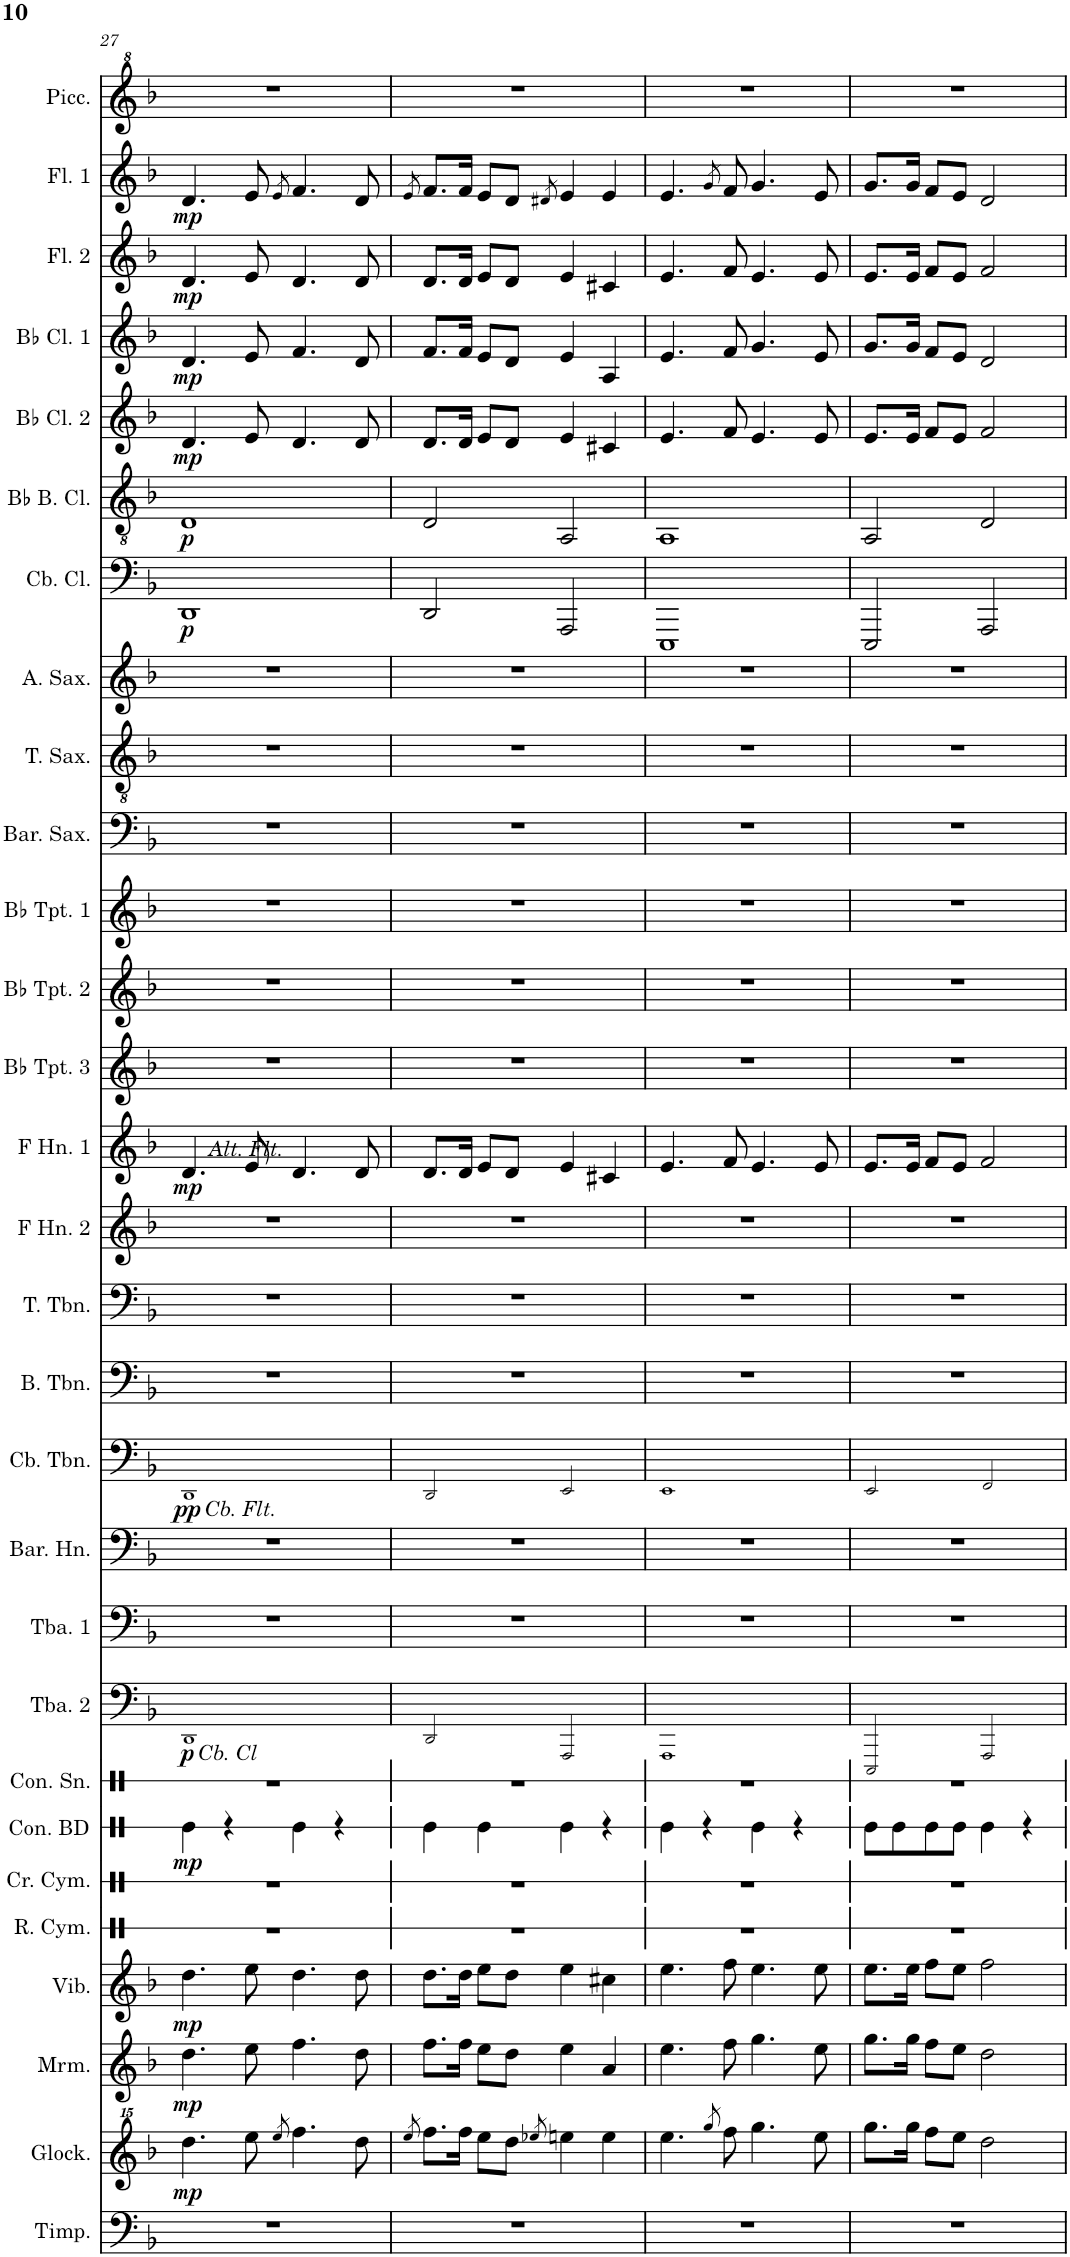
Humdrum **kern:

**kern	**kern	**dynam	**kern	**dynam	**kern	**dynam	**kern	**kern	**kern	**dynam	**kern	**kern	**dynam	**kern	**kern	**kern	**dynam	**kern	**kern	**kern	**kern	**dynam	**kern	**kern	**kern	**kern	**kern	**kern	**kern	**dynam	**kern	**dynam	**kern	**dynam	**kern	**dynam	**kern	**dynam	**kern	**dynam	**kern
*part29	*part28	*part28	*part27	*part27	*part26	*part26	*part25	*part24	*part23	*part23	*part22	*part21	*part21	*part20	*part19	*part18	*part18	*part17	*part16	*part15	*part14	*part14	*part13	*part12	*part11	*part10	*part9	*part8	*part7	*part7	*part6	*part6	*part5	*part5	*part4	*part4	*part3	*part3	*part2	*part2	*part1
*staff29	*staff28	*staff28	*staff27	*staff27	*staff26	*staff26	*staff25	*staff24	*staff23	*staff23	*staff22	*staff21	*staff21	*staff20	*staff19	*staff18	*staff18	*staff17	*staff16	*staff15	*staff14	*staff14	*staff13	*staff12	*staff11	*staff10	*staff9	*staff8	*staff7	*staff7	*staff6	*staff6	*staff5	*staff5	*staff4	*staff4	*staff3	*staff3	*staff2	*staff2	*staff1
*I"Timpani	*I"Glockenspiel	*	*I"Marimba	*	*I"Vibraphone	*	*I"Ride Cymbal	*I"Crash Cymbal	*I"Concert Bass Drum	*	*I"Concert Snare Drum	*I"Tuba 2	*	*I"Tuba 1	*I"Baritone Horn	*I"Contrabass Trombone	*	*I"Bass Trombone(Tenor 2)	*I"Tenor Trombone	*I"Horn in F 2	*I"Horn in F 1	*	*I"Bb Trumpet 3	*I"Bb Trumpet 2	*I"Bb Trumpet 1	*I"Baritone Saxophone	*I"Tenor Saxophone	*I"Alto Saxophone	*I"Contrabass Clarinet	*	*I"Bb Bass Clarinet	*	*I"Bb Clarinet 2	*	*I"Bb Clarinet 1	*	*I"Flute 2	*	*I"Flute 1	*	*I"Piccolo
*I'Timp.	*I'Glock.	*	*I'Mrm.	*	*I'Vib.	*	*I'R. Cym.	*I'Cr. Cym.	*I'Con. BD	*	*I'Con. Sn.	*I'Tba. 2	*	*I'Tba. 1	*I'Bar. Hn.	*I'Cb. Tbn.	*	*I'B. Tbn.	*I'T. Tbn.	*	*	*	*I'Bb Tpt. 3	*I'Bb Tpt. 2	*I'Bb Tpt. 1	*I'Bar. Sax.	*I'T. Sax.	*I'A. Sax.	*I'Cb. Cl.	*	*I'Bb B. Cl.	*	*I'Bb Cl. 2	*	*I'Bb Cl. 1	*	*I'Fl. 2	*	*I'Fl. 1	*	*I'Picc.
!!LO:PB:g=z
*clefF4	*clefG^^2	*	*clefG2	*	*clefG2	*	*clefX	*clefX	*clefX	*	*clefX	*clefF4	*	*clefF4	*clefF4	*clefF4	*	*clefF4	*clefF4	*clefG2	*clefG2	*	*clefG2	*clefG2	*clefG2	*clefF4	*clefGv2	*clefG2	*clefF4	*	*clefGv2	*	*clefG2	*	*clefG2	*	*clefG2	*	*clefG2	*	*clefG^2
*	*	*	*	*	*	*	*	*	*	*	*	*	*	*	*ITrd4c7	*	*	*	*	*ITrd4c7	*ITrd4c7	*	*ITrd1c2	*ITrd1c2	*ITrd1c2	*ITrd12c21	*ITrd8c14	*ITrd5c9	*ITrd1c2	*	*ITrd8c14	*	*ITrd1c2	*	*ITrd1c2	*	*	*	*	*	*ITrd-7c-12
*k[b-]	*k[b-]	*	*k[b-]	*	*k[b-]	*	*k[]	*k[]	*k[]	*	*k[]	*k[b-]	*	*k[b-]	*k[b-]	*k[b-]	*	*k[b-]	*k[b-]	*k[b-]	*k[b-]	*	*k[b-]	*k[b-]	*k[b-]	*k[b-]	*k[b-]	*k[b-]	*k[b-]	*	*k[b-]	*	*k[b-]	*	*k[b-]	*	*k[b-]	*	*k[b-]	*	*k[b-]
*M4/4	*M4/4	*	*M4/4	*	*M4/4	*	*M4/4	*M4/4	*M4/4	*	*M4/4	*M4/4	*	*M4/4	*M4/4	*M4/4	*	*M4/4	*M4/4	*M4/4	*M4/4	*	*M4/4	*M4/4	*M4/4	*M4/4	*M4/4	*M4/4	*M4/4	*	*M4/4	*	*M4/4	*	*M4/4	*	*M4/4	*	*M4/4	*	*M4/4
=27	=27	=27	=27	=27	=27	=27	=27	=27	=27	=27	=27	=27	=27	=27	=27	=27	=27	=27	=27	=27	=27	=27	=27	=27	=27	=27	=27	=27	=27	=27	=27	=27	=27	=27	=27	=27	=27	=27	=27	=27	=27
!	!	!	!	!	!	!	!	!	!	!	!	!	!	!	!	!	!	!	!	!	!LO:TX:b:i:t=Alt. Flt.	!	!	!	!	!	!	!	!	!	!	!	!	!	!	!	!	!	!	!	!
!	!	!	!	!	!	!	!	!	!	!	!	!	!	!	!	!LO:TX:b:i:t=Cb. Flt.	!	!	!	!	!	!	!	!	!	!	!	!	!	!	!	!	!	!	!	!	!	!	!	!	!
!	!	!	!	!	!	!	!	!	!	!	!	!LO:TX:b:i:t=Cb. Cl	!	!	!	!	!	!	!	!	!	!	!	!	!	!	!	!	!	!	!	!	!	!	!	!	!	!	!	!	!
!	!	!LO:DY:b	!	!LO:DY:b	!	!LO:DY:b	!	!	!	!LO:DY:b	!	!	!LO:DY:b	!	!	!	!LO:DY:b	!	!	!	!	!LO:DY:b	!	!	!	!	!	!	!	!LO:DY:b	!	!LO:DY:b	!	!LO:DY:b	!	!LO:DY:b	!	!LO:DY:b	!	!LO:DY:b	!
1r	4.dddd\	mp	4.dd\	mp	4.dd\	mp	1r	1r	4Re\	mp	1r	1DD!	p	1r	1r	1DD!	pp	1r	1r	1r	4.d/	mp	1r	1r	1r	1r	1r	1r	1DD	p	1D	p	4.d/	mp	4.d/	mp	4.d/	mp	4.d/	mp	1r
.	.	.	.	.	.	.	.	.	4r	.	.	.	.	.	.	.	.	.	.	.	.	.	.	.	.	.	.	.	.	.	.	.	.	.	.	.	.	.	.	.	.
.	8eeee\	.	8ee\	.	8ee\	.	.	.	.	.	.	.	.	.	.	.	.	.	.	.	8e/	.	.	.	.	.	.	.	.	.	.	.	8e/	.	8e/	.	8e/	.	8e/	.	.
.	8qeeee/	.	.	.	.	.	.	.	.	.	.	.	.	.	.	.	.	.	.	.	.	.	.	.	.	.	.	.	.	.	.	.	.	.	.	.	.	.	8qe/	.	.
.	4.ffff\	.	4.ff\	.	4.dd\	.	.	.	4Re\	.	.	.	.	.	.	.	.	.	.	.	4.d/	.	.	.	.	.	.	.	.	.	.	.	4.d/	.	4.f/	.	4.d/	.	4.f/	.	.
.	.	.	.	.	.	.	.	.	4r	.	.	.	.	.	.	.	.	.	.	.	.	.	.	.	.	.	.	.	.	.	.	.	.	.	.	.	.	.	.	.	.
.	8dddd\	.	8dd\	.	8dd\	.	.	.	.	.	.	.	.	.	.	.	.	.	.	.	8d/	.	.	.	.	.	.	.	.	.	.	.	8d/	.	8d/	.	8d/	.	8d/	.	.
=28	=28	=28	=28	=28	=28	=28	=28	=28	=28	=28	=28	=28	=28	=28	=28	=28	=28	=28	=28	=28	=28	=28	=28	=28	=28	=28	=28	=28	=28	=28	=28	=28	=28	=28	=28	=28	=28	=28	=28	=28	=28
.	8qeeee/	.	.	.	.	.	.	.	.	.	.	.	.	.	.	.	.	.	.	.	.	.	.	.	.	.	.	.	.	.	.	.	.	.	.	.	.	.	8qe/	.	.
1r	8.ffff\L	.	8.ff\L	.	8.dd\L	.	1r	1r	4Re\	.	1r	2DD!/	.	1r	1r	2DD!/	.	1r	1r	1r	8.d/L	.	1r	1r	1r	1r	1r	1r	2DD/	.	2D/	.	8.d/L	.	8.f/L	.	8.d/L	.	8.f/L	.	1r
.	16ffff\Jk	.	16ff\Jk	.	16dd\Jk	.	.	.	.	.	.	.	.	.	.	.	.	.	.	.	16d/Jk	.	.	.	.	.	.	.	.	.	.	.	16d/Jk	.	16f/Jk	.	16d/Jk	.	16f/Jk	.	.
.	8eeee\L	.	8ee\L	.	8ee\L	.	.	.	4Re\	.	.	.	.	.	.	.	.	.	.	.	8e/L	.	.	.	.	.	.	.	.	.	.	.	8e/L	.	8e/L	.	8e/L	.	8e/L	.	.
.	8dddd\J	.	8dd\J	.	8dd\J	.	.	.	.	.	.	.	.	.	.	.	.	.	.	.	8d/J	.	.	.	.	.	.	.	.	.	.	.	8d/J	.	8d/J	.	8d/J	.	8d/J	.	.
.	8qeeee-X/	.	.	.	.	.	.	.	.	.	.	.	.	.	.	.	.	.	.	.	.	.	.	.	.	.	.	.	.	.	.	.	.	.	.	.	.	.	8qd#X/	.	.
.	4eeeen\	.	4ee\	.	4ee\	.	.	.	4Re\	.	.	2AAA!/	.	.	.	2EE!/	.	.	.	.	4e/	.	.	.	.	.	.	.	2AAA/	.	2AA/	.	4e/	.	4e/	.	4e/	.	4e/	.	.
.	4eeee\	.	4a/	.	4cc#X\	.	.	.	4r	.	.	.	.	.	.	.	.	.	.	.	4c#X/	.	.	.	.	.	.	.	.	.	.	.	4c#X/	.	4A/	.	4c#X/	.	4e/	.	.
=29	=29	=29	=29	=29	=29	=29	=29	=29	=29	=29	=29	=29	=29	=29	=29	=29	=29	=29	=29	=29	=29	=29	=29	=29	=29	=29	=29	=29	=29	=29	=29	=29	=29	=29	=29	=29	=29	=29	=29	=29	=29
1r	4.eeee\	.	4.ee\	.	4.ee\	.	1r	1r	4Re\	.	1r	1AAA!	.	1r	1r	1EE!	.	1r	1r	1r	4.e/	.	1r	1r	1r	1r	1r	1r	1EEE	.	1AA	.	4.e/	.	4.e/	.	4.e/	.	4.e/	.	1r
.	.	.	.	.	.	.	.	.	4r	.	.	.	.	.	.	.	.	.	.	.	.	.	.	.	.	.	.	.	.	.	.	.	.	.	.	.	.	.	.	.	.
.	8qgggg/	.	.	.	.	.	.	.	.	.	.	.	.	.	.	.	.	.	.	.	.	.	.	.	.	.	.	.	.	.	.	.	.	.	.	.	.	.	8qg/	.	.
.	8ffff\	.	8ff\	.	8ff\	.	.	.	.	.	.	.	.	.	.	.	.	.	.	.	8f/	.	.	.	.	.	.	.	.	.	.	.	8f/	.	8f/	.	8f/	.	8f/	.	.
.	4.gggg\	.	4.gg\	.	4.ee\	.	.	.	4Re\	.	.	.	.	.	.	.	.	.	.	.	4.e/	.	.	.	.	.	.	.	.	.	.	.	4.e/	.	4.g/	.	4.e/	.	4.g/	.	.
.	.	.	.	.	.	.	.	.	4r	.	.	.	.	.	.	.	.	.	.	.	.	.	.	.	.	.	.	.	.	.	.	.	.	.	.	.	.	.	.	.	.
.	8eeee\	.	8ee\	.	8ee\	.	.	.	.	.	.	.	.	.	.	.	.	.	.	.	8e/	.	.	.	.	.	.	.	.	.	.	.	8e/	.	8e/	.	8e/	.	8e/	.	.
=30	=30	=30	=30	=30	=30	=30	=30	=30	=30	=30	=30	=30	=30	=30	=30	=30	=30	=30	=30	=30	=30	=30	=30	=30	=30	=30	=30	=30	=30	=30	=30	=30	=30	=30	=30	=30	=30	=30	=30	=30	=30
1r	8.gggg\L	.	8.gg\L	.	8.ee\L	.	1r	1r	8Re\L	.	1r	2EEE!/	.	1r	1r	2EE!/	.	1r	1r	1r	8.e/L	.	1r	1r	1r	1r	1r	1r	2EEE/	.	2AA/	.	8.e/L	.	8.g/L	.	8.e/L	.	8.g/L	.	1r
.	.	.	.	.	.	.	.	.	8Re\	.	.	.	.	.	.	.	.	.	.	.	.	.	.	.	.	.	.	.	.	.	.	.	.	.	.	.	.	.	.	.	.
.	16gggg\Jk	.	16gg\Jk	.	16ee\Jk	.	.	.	.	.	.	.	.	.	.	.	.	.	.	.	16e/Jk	.	.	.	.	.	.	.	.	.	.	.	16e/Jk	.	16g/Jk	.	16e/Jk	.	16g/Jk	.	.
.	8ffff\L	.	8ff\L	.	8ff\L	.	.	.	8Re\	.	.	.	.	.	.	.	.	.	.	.	8f/L	.	.	.	.	.	.	.	.	.	.	.	8f/L	.	8f/L	.	8f/L	.	8f/L	.	.
.	8eeee\J	.	8ee\J	.	8ee\J	.	.	.	8Re\J	.	.	.	.	.	.	.	.	.	.	.	8e/J	.	.	.	.	.	.	.	.	.	.	.	8e/J	.	8e/J	.	8e/J	.	8e/J	.	.
.	2dddd\	.	2dd\	.	2ff\	.	.	.	4Re\	.	.	2AAA!/	.	.	.	2FF!/	.	.	.	.	2f/	.	.	.	.	.	.	.	2AAA/	.	2D/	.	2f/	.	2d/	.	2f/	.	2d/	.	.
.	.	.	.	.	.	.	.	.	4r	.	.	.	.	.	.	.	.	.	.	.	.	.	.	.	.	.	.	.	.	.	.	.	.	.	.	.	.	.	.	.	.
=	=	=	=	=	=	=	=	=	=	=	=	=	=	=	=	=	=	=	=	=	=	=	=	=	=	=	=	=	=	=	=	=	=	=	=	=	=	=	=	=	=
*-	*-	*-	*-	*-	*-	*-	*-	*-	*-	*-	*-	*-	*-	*-	*-	*-	*-	*-	*-	*-	*-	*-	*-	*-	*-	*-	*-	*-	*-	*-	*-	*-	*-	*-	*-	*-	*-	*-	*-	*-	*-
